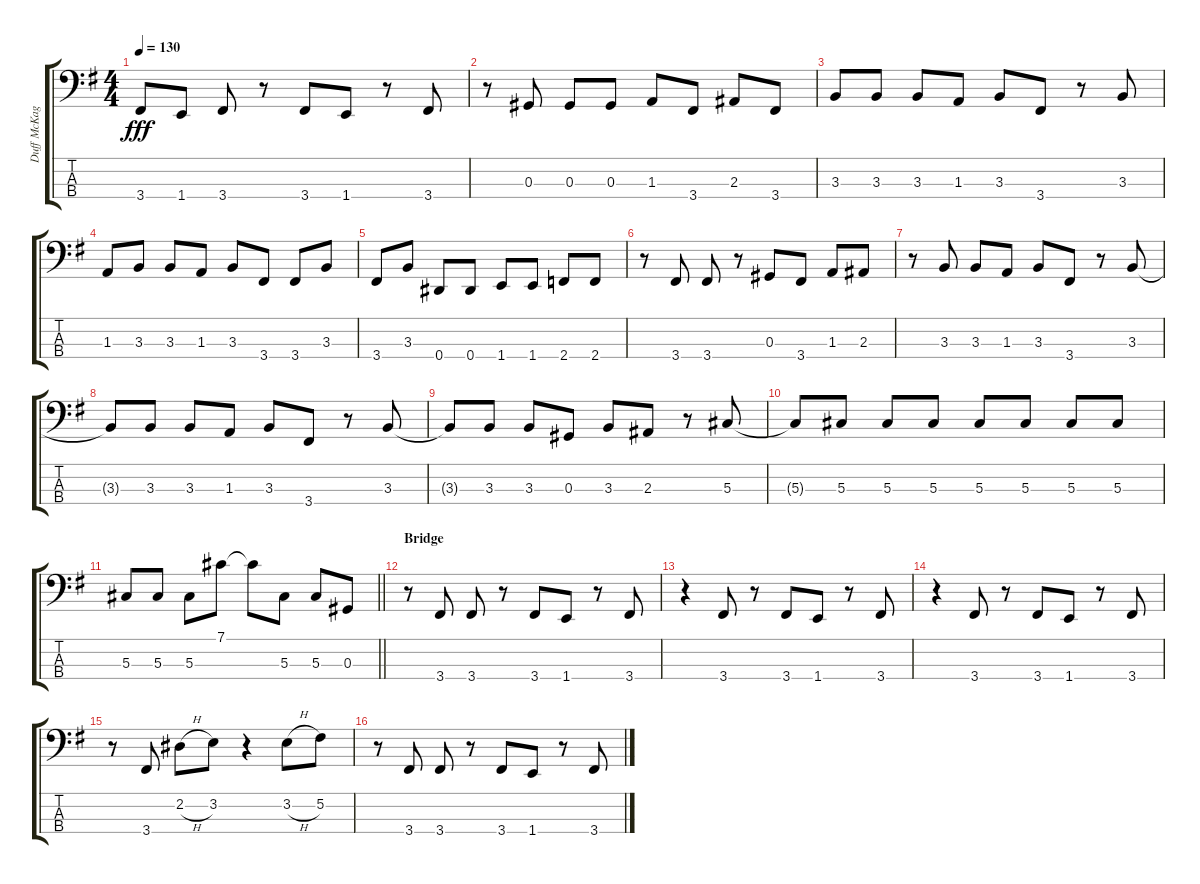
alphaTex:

\track ("Duff McKagan - Bass" "Duff McKag") {instrument electricbasspick}
\staff {score tabs}
\tuning (Gb2 Db2 Ab1 Eb1) {hide}
\ts (4 4)
\tempo 130
\clef f4
\ks g
3.4{t}.8{dy fff} 1.4.8 3.4.8 r.8 3.4.8 1.4.8 r.8 3.4.8 |
r.8 0.3.8 0.3.8 0.3.8 1.3.8 3.4.8 2.3.8 3.4.8 |
3.3.8 3.3.8 3.3.8 1.3.8 3.3.8 3.4.8 r.8 3.3.8 |
1.3.8 3.3.8 3.3.8 1.3.8 3.3.8 3.4.8 3.4.8 3.3.8 |
3.4.8 3.3.8 0.4.8 0.4.8 1.4.8 1.4.8 2.4.8 2.4.8 |
r.8 3.4.8 3.4.8 r.8 0.3.8 3.4.8 1.3.8 2.3.8 |
r.8 3.3.8 3.3.8 1.3.8 3.3.8 3.4.8 r.8 3.3.8 |
3.3{t}.8 3.3.8 3.3.8 1.3.8 3.3.8 3.4.8 r.8 3.3.8 |
3.3{t}.8 3.3.8 3.3.8 0.3.8 3.3.8 2.3.8 r.8 5.3.8 |
5.3{t}.8 5.3.8 5.3.8 5.3.8 5.3.8 5.3.8 5.3.8 5.3.8 |
\barLineRight lightlight
5.3.8 5.3.8 5.3.8 7.1.8 7.1{t}.8 5.3.8 5.3.8 0.3.8 |
\section ("" "Bridge")
r.8 3.4.8 3.4.8 r.8 3.4.8 1.4.8 r.8 3.4.8 |
r.4 3.4.8 r.8 3.4.8 1.4.8 r.8 3.4.8 |
r.4 3.4.8 r.8 3.4.8 1.4.8 r.8 3.4.8 |
r.8 3.4.8 2.2{h}.8 3.2.8 r.4 3.2{h}.8 5.2.8 |
r.8 3.4.8 3.4.8 r.8 3.4.8 1.4.8 r.8 3.4.8
